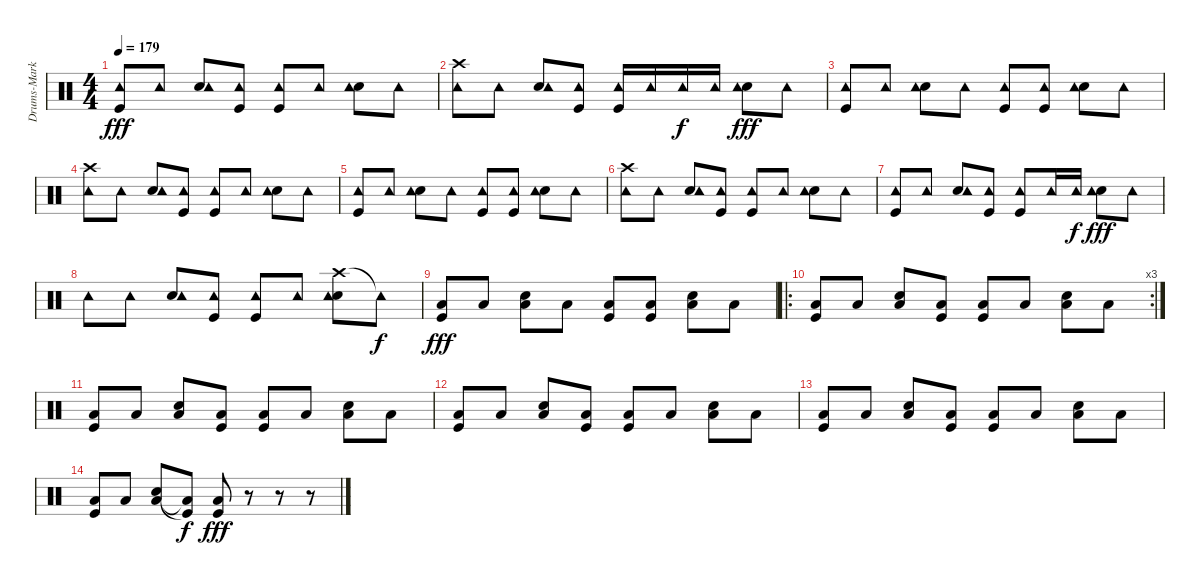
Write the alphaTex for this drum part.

\track ("Drums-Marky Ramone" "Drums-Mark") {instrument percussion}
\staff {score}
\articulation defaults
\ts (4 4)
\tempo 179
\clef neutral
\ks c
("Kick (hit)" "Tambourine (hit)").8{dy fff} "Tambourine (hit)".8 ("Snare (hit) 2" "Tambourine (hit)").8 ("Kick (hit)" "Tambourine (hit)").8 ("Kick (hit)" "Tambourine (hit)").8 "Tambourine (hit)".8 ("Snare (hit) 2" "Tambourine (hit)").8 "Tambourine (hit)".8 |
("Crash high (hit)" "Tambourine (hit)").8 "Tambourine (hit)".8 ("Snare (hit) 2" "Tambourine (hit)").8 ("Kick (hit)" "Tambourine (hit)").8 ("Kick (hit)" "Tambourine (hit)").16 "Tambourine (hit)".16 "Tambourine (hit)".16{dy f} "Tambourine (hit)".16 ("Snare (hit) 2" "Tambourine (hit)").8{dy fff} "Tambourine (hit)".8 |
("Kick (hit)" "Tambourine (hit)").8 "Tambourine (hit)".8 ("Snare (hit) 2" "Tambourine (hit)").8 "Tambourine (hit)".8 ("Kick (hit)" "Tambourine (hit)").8 ("Kick (hit)" "Tambourine (hit)").8 ("Snare (hit) 2" "Tambourine (hit)").8 "Tambourine (hit)".8 |
("Crash high (hit)" "Tambourine (hit)").8 "Tambourine (hit)".8 ("Snare (hit) 2" "Tambourine (hit)").8 ("Kick (hit)" "Tambourine (hit)").8 ("Kick (hit)" "Tambourine (hit)").8 "Tambourine (hit)".8 ("Snare (hit) 2" "Tambourine (hit)").8 "Tambourine (hit)".8 |
("Kick (hit)" "Tambourine (hit)").8 "Tambourine (hit)".8 ("Snare (hit) 2" "Tambourine (hit)").8 "Tambourine (hit)".8 ("Kick (hit)" "Tambourine (hit)").8 ("Kick (hit)" "Tambourine (hit)").8 ("Snare (hit) 2" "Tambourine (hit)").8 "Tambourine (hit)".8 |
("Crash high (hit)" "Tambourine (hit)").8 "Tambourine (hit)".8 ("Snare (hit) 2" "Tambourine (hit)").8 ("Kick (hit)" "Tambourine (hit)").8 ("Kick (hit)" "Tambourine (hit)").8 "Tambourine (hit)".8 ("Snare (hit) 2" "Tambourine (hit)").8 "Tambourine (hit)".8 |
("Kick (hit)" "Tambourine (hit)").8 "Tambourine (hit)".8 ("Snare (hit) 2" "Tambourine (hit)").8 ("Kick (hit)" "Tambourine (hit)").8 ("Kick (hit)" "Tambourine (hit)").8 "Tambourine (hit)".16 "Tambourine (hit)".16{dy f} ("Snare (hit) 2" "Tambourine (hit)").8{dy fff} "Tambourine (hit)".8 |
"Tambourine (hit)".8 "Tambourine (hit)".8 ("Snare (hit) 2" "Tambourine (hit)").8 ("Kick (hit)" "Tambourine (hit)").8 ("Kick (hit)" "Tambourine (hit)").8 "Tambourine (hit)".8 ("Crash high (hit)" "Snare (hit) 2" "Tambourine (hit)").8 "Tambourine (hit)"{t}.8{dy f} |
("Kick (hit)" "Low Floor Tom (hit)").8{dy fff} "Low Floor Tom (hit)".8 ("Snare (hit) 2" "Low Floor Tom (hit)").8 "Low Floor Tom (hit)".8 ("Kick (hit)" "Low Floor Tom (hit)").8 ("Kick (hit)" "Low Floor Tom (hit)").8 ("Snare (hit) 2" "Low Floor Tom (hit)").8 "Low Floor Tom (hit)".8 |
\ro
\rc 3
("Kick (hit)" "Low Floor Tom (hit)").8 "Low Floor Tom (hit)".8 ("Snare (hit) 2" "Low Floor Tom (hit)").8 ("Kick (hit)" "Low Floor Tom (hit)").8 ("Kick (hit)" "Low Floor Tom (hit)").8 "Low Floor Tom (hit)".8 ("Snare (hit) 2" "Low Floor Tom (hit)").8 "Low Floor Tom (hit)".8 |
("Kick (hit)" "Low Floor Tom (hit)").8 "Low Floor Tom (hit)".8 ("Snare (hit) 2" "Low Floor Tom (hit)").8 ("Kick (hit)" "Low Floor Tom (hit)").8 ("Kick (hit)" "Low Floor Tom (hit)").8 "Low Floor Tom (hit)".8 ("Snare (hit) 2" "Low Floor Tom (hit)").8 "Low Floor Tom (hit)".8 |
("Kick (hit)" "Low Floor Tom (hit)").8 "Low Floor Tom (hit)".8 ("Snare (hit) 2" "Low Floor Tom (hit)").8 ("Kick (hit)" "Low Floor Tom (hit)").8 ("Kick (hit)" "Low Floor Tom (hit)").8 "Low Floor Tom (hit)".8 ("Snare (hit) 2" "Low Floor Tom (hit)").8 "Low Floor Tom (hit)".8 |
("Kick (hit)" "Low Floor Tom (hit)").8 "Low Floor Tom (hit)".8 ("Snare (hit) 2" "Low Floor Tom (hit)").8 ("Kick (hit)" "Low Floor Tom (hit)").8 ("Kick (hit)" "Low Floor Tom (hit)").8 "Low Floor Tom (hit)".8 ("Snare (hit) 2" "Low Floor Tom (hit)").8 "Low Floor Tom (hit)".8 |
("Kick (hit)" "Low Floor Tom (hit)").8 "Low Floor Tom (hit)".8 ("Snare (hit) 2" "Low Floor Tom (hit)").8 ("Kick (hit)"{t} "Low Floor Tom (hit)"{t}).8{dy f} ("Kick (hit)" "Low Floor Tom (hit)").8{dy fff} r.8 r.8 r.8
